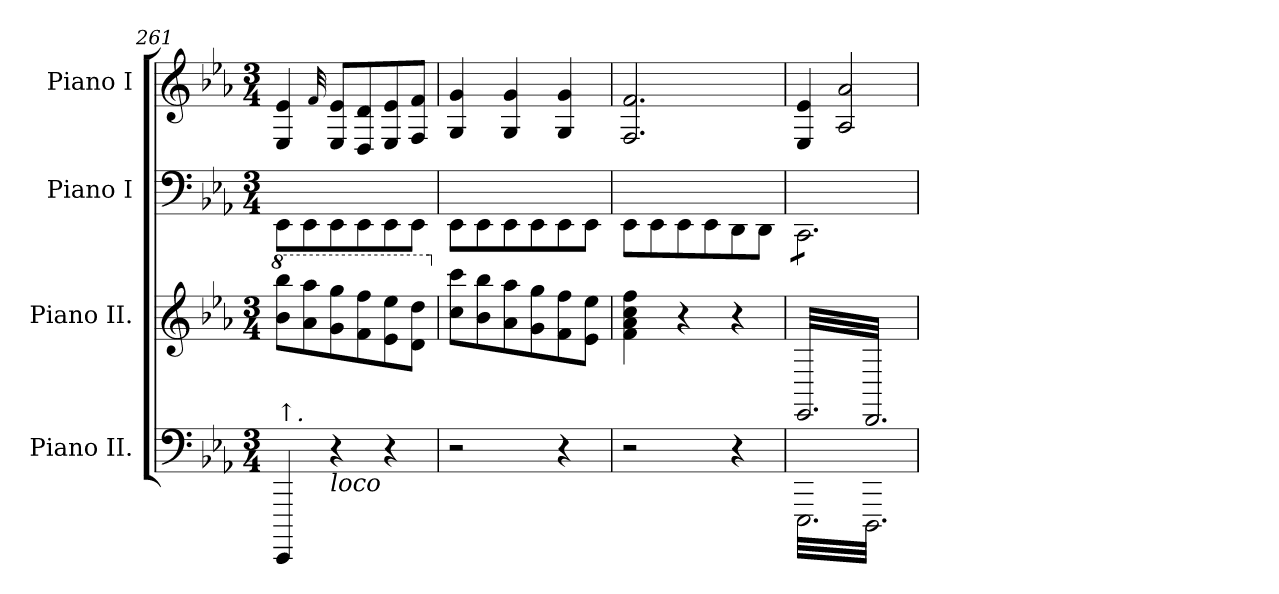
**kern	**kern	**kern	**kern
*part4	*part3	*part2	*part1
*staff4	*staff3	*staff2	*staff1
*I"Piano II.	*I"Piano II.	*I"Piano I	*I"Piano I
*clefF4	*clefG2	*clefF4	*clefG2
*k[b-e-a-]	*k[b-e-a-]	*k[b-e-a-]	*k[b-e-a-]
*M3/4	*M3/4	*M3/4	*M3/4
*	*8va	*	*
=261	=261	=261	=261
!LO:TX:a:i:t=↑.	!	!	!
4EEEE-/	8bb-\ 8bbb-\L	8EE-\L	4E-/ 4e-/
.	8aa-\ 8aaa-\	8EE-\	.
.	.	.	32qqf/
!LO:TX:b:i:t=loco	!	!	!
4r	8gg\ 8ggg\	8EE-\	8E-/ 8e-/L
.	8ff\ 8fff\	8EE-\	8D/ 8d/
4r	8ee-\ 8eee-\	8EE-\	8E-/ 8e-/
.	8dd\ 8ddd\J	8EE-\J	8F/ 8f/J
=262	=262	=262	=262
*	*X8va	*	*
2r	8cc\ 8ccc\L	8EE-\L	4G/ 4g/
.	8b-\ 8bb-\	8EE-\	.
.	8a-\ 8aa-\	8EE-\	4G/ 4g/
.	8g\ 8gg\	8EE-\	.
4r	8f\ 8ff\	8EE-\	4G/ 4g/
.	8e-\ 8ee-\J	8EE-\J	.
=263	=263	=263	=263
2r	4f\ 4a-\ 4cc\ 4ff\	8EE-\L	2.F/ 2.f/
.	.	8EE-\	.
.	4r	8EE-\	.
.	.	8EE-\	.
4r	4r	8DD\	.
.	.	8DD\J	.
=264	=264	=264	=264
*tremolo	*	*	*
*	*tremolo	*	*
*	*	*tremolo	*
32EEE-\LLL	32EE-/LLL	8CC\L	4E-/ 4e-/
32DDD\	32DD/	.	.
32EEE-\	32EE-/	.	.
32DDD\	32DD/	.	.
32EEE-\	32EE-/	8CC\	.
32DDD\	32DD/	.	.
32EEE-\	32EE-/	.	.
32DDD\	32DD/	.	.
32EEE-\	32EE-/	8CC\	2A-/ 2a-/
32DDD\	32DD/	.	.
32EEE-\	32EE-/	.	.
32DDD\	32DD/	.	.
32EEE-\	32EE-/	8CC\	.
32DDD\	32DD/	.	.
32EEE-\	32EE-/	.	.
32DDD\	32DD/	.	.
32EEE-\	32EE-/	8CC\	.
32DDD\	32DD/	.	.
32EEE-\	32EE-/	.	.
32DDD\	32DD/	.	.
32EEE-\	32EE-/	8CC\J	.
*	*	*Xtremolo	*
32DDD\	32DD/	.	.
32EEE-\	32EE-/	.	.
32DDD\JJJ	32DD/JJJ	.	.
*	*Xtremolo	*	*
*Xtremolo	*	*	*
.	.	.	.
.	.	.	.
.	.	.	.
.	.	.	.
.	.	.	.
.	.	.	.
.	.	.	.
.	.	.	.
.	.	.	.
.	.	.	.
.	.	.	.
.	.	.	.
=	=	=	=
*-	*-	*-	*-
